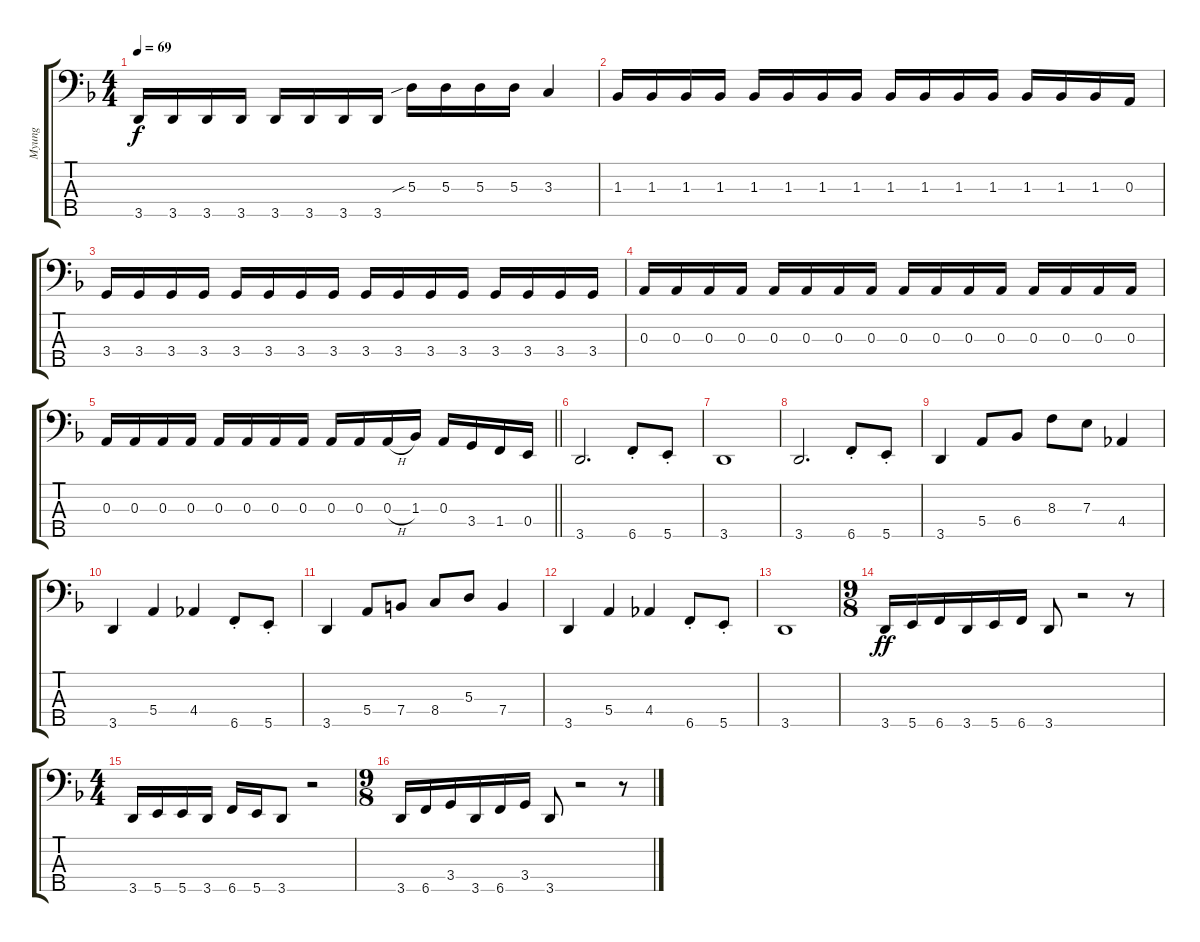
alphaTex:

\track ("Myung" "Myung") {instrument electricbassfinger}
\staff {score tabs}
\tuning (G2 D2 A1 E1 B0) {hide}
\ts (4 4)
\tempo 69
\clef f4
\ks f
3.5.16{dy f} 3.5.16 3.5.16 3.5.16 3.5.16 3.5.16 3.5.16 3.5.16 5.3{sib}.16 5.3.16 5.3.16 5.3.16 3.3.4 |
1.3.16 1.3.16 1.3.16 1.3.16 1.3.16 1.3.16 1.3.16 1.3.16 1.3.16 1.3.16 1.3.16 1.3.16 1.3.16 1.3.16 1.3.16 0.3.16 |
3.4.16 3.4.16 3.4.16 3.4.16 3.4.16 3.4.16 3.4.16 3.4.16 3.4.16 3.4.16 3.4.16 3.4.16 3.4.16 3.4.16 3.4.16 3.4.16 |
0.3.16 0.3.16 0.3.16 0.3.16 0.3.16 0.3.16 0.3.16 0.3.16 0.3.16 0.3.16 0.3.16 0.3.16 0.3.16 0.3.16 0.3.16 0.3.16 |
\barLineRight lightlight
0.3.16 0.3.16 0.3.16 0.3.16 0.3.16 0.3.16 0.3.16 0.3.16 0.3.16 0.3.16 0.3{h}.16 1.3.16 0.3.16 3.4.16 1.4.16 0.4.16 |
3.5.2{d} 6.5{st}.8 5.5{st}.8 |
3.5.1 |
3.5.2{d} 6.5{st}.8 5.5{st}.8 |
3.5.4 5.4.8 6.4.8 8.3.8 7.3.8 4.4.4 |
3.5.4 5.4.4 4.4.4 6.5{st}.8 5.5{st}.8 |
3.5.4 5.4.8 7.4.8 8.4.8 5.3.8 7.4.4 |
3.5.4 5.4.4 4.4.4 6.5{st}.8 5.5{st}.8 |
3.5.1 |
\ts (9 8)
3.5.16{dy ff} 5.5.16 6.5.16 3.5.16 5.5.16 6.5.16 3.5.8 r.2 r.8 |
\ts (4 4)
3.5.16 5.5.16 5.5.16 3.5.16 6.5.16 5.5.16 3.5.8 r.2 |
\ts (9 8)
3.5.16 6.5.16 3.4.16 3.5.16 6.5.16 3.4.16 3.5.8 r.2 r.8
